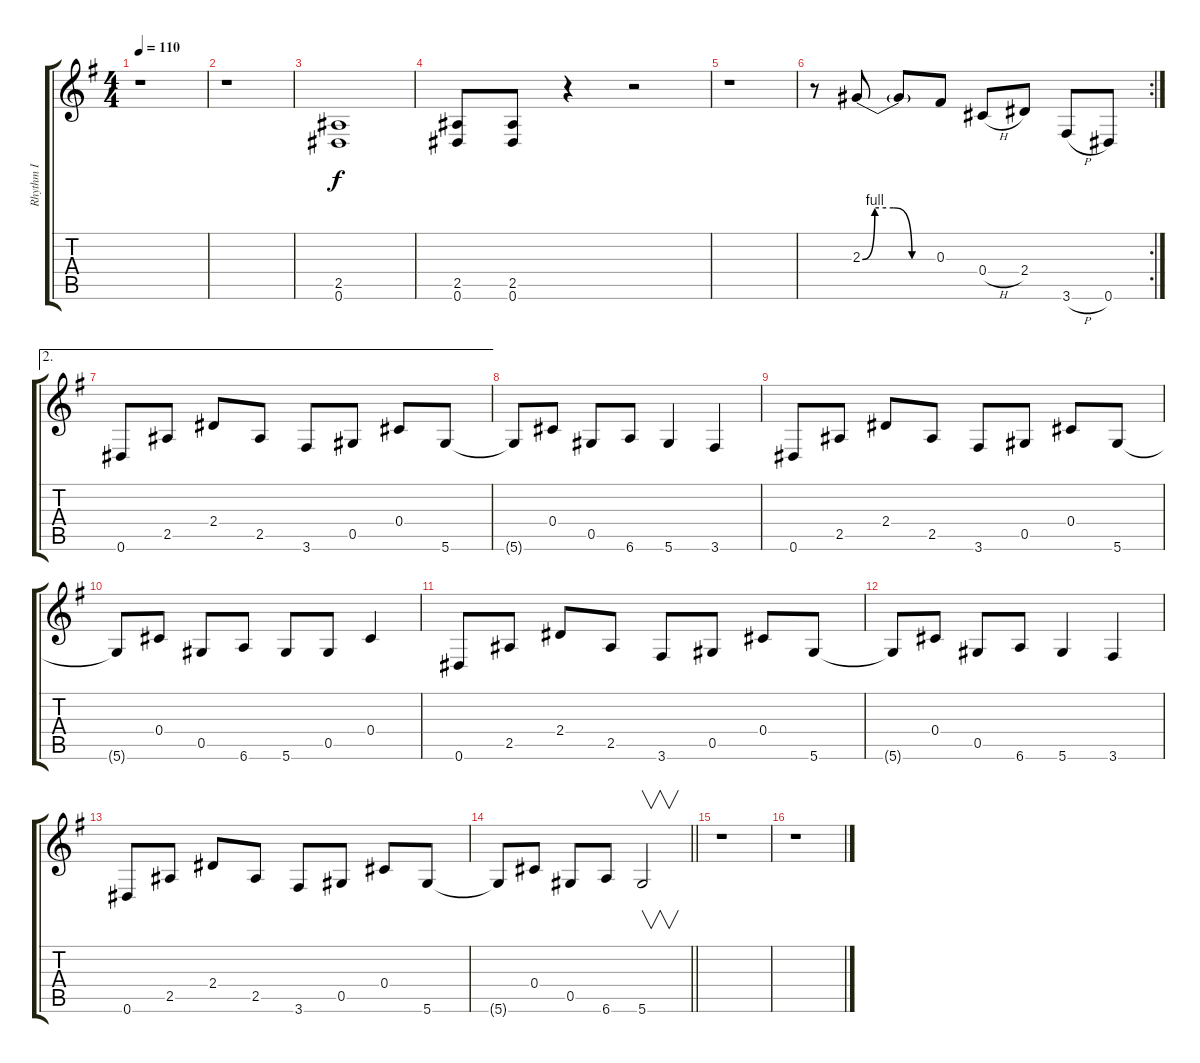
\track ("Rhythm I" "Rhythm I") {instrument overdrivenguitar}
\staff {score tabs}
\tuning (Eb4 Bb3 Gb3 Db3 Ab2 Eb2) {hide}
\ts (4 4)
\tempo 110
\clef g2
\ks g
r.1{dy f} |
r.1 |
(2.5 0.6).1 |
(2.5 0.6).8 (2.5 0.6).8 r.4 r.2 |
r.1 |
\rc 2
r.8 2.3{be (custom 0 0 10 4 25 4 40 0 60 0)}.8 2.3{t}.8 0.3.8 0.4{h}.8 2.4.8 3.6{h}.8 0.6.8 |
\ae 2
0.6.8 2.5.8 2.4.8 2.5.8 3.6.8 0.5.8 0.4.8 5.6.8 |
5.6{t}.8 0.4.8 0.5.8 6.6.8 5.6.4 3.6.4 |
0.6.8 2.5.8 2.4.8 2.5.8 3.6.8 0.5.8 0.4.8 5.6.8 |
5.6{t}.8 0.4.8 0.5.8 6.6.8 5.6.8 0.5.8 0.4.4 |
0.6.8 2.5.8 2.4.8 2.5.8 3.6.8 0.5.8 0.4.8 5.6.8 |
5.6{t}.8 0.4.8 0.5.8 6.6.8 5.6.4 3.6.4 |
0.6.8 2.5.8 2.4.8 2.5.8 3.6.8 0.5.8 0.4.8 5.6.8 |
\barLineRight lightlight
5.6{t}.8 0.4.8 0.5.8 6.6.8 5.6.2{v} |
r.1 |
r.1
